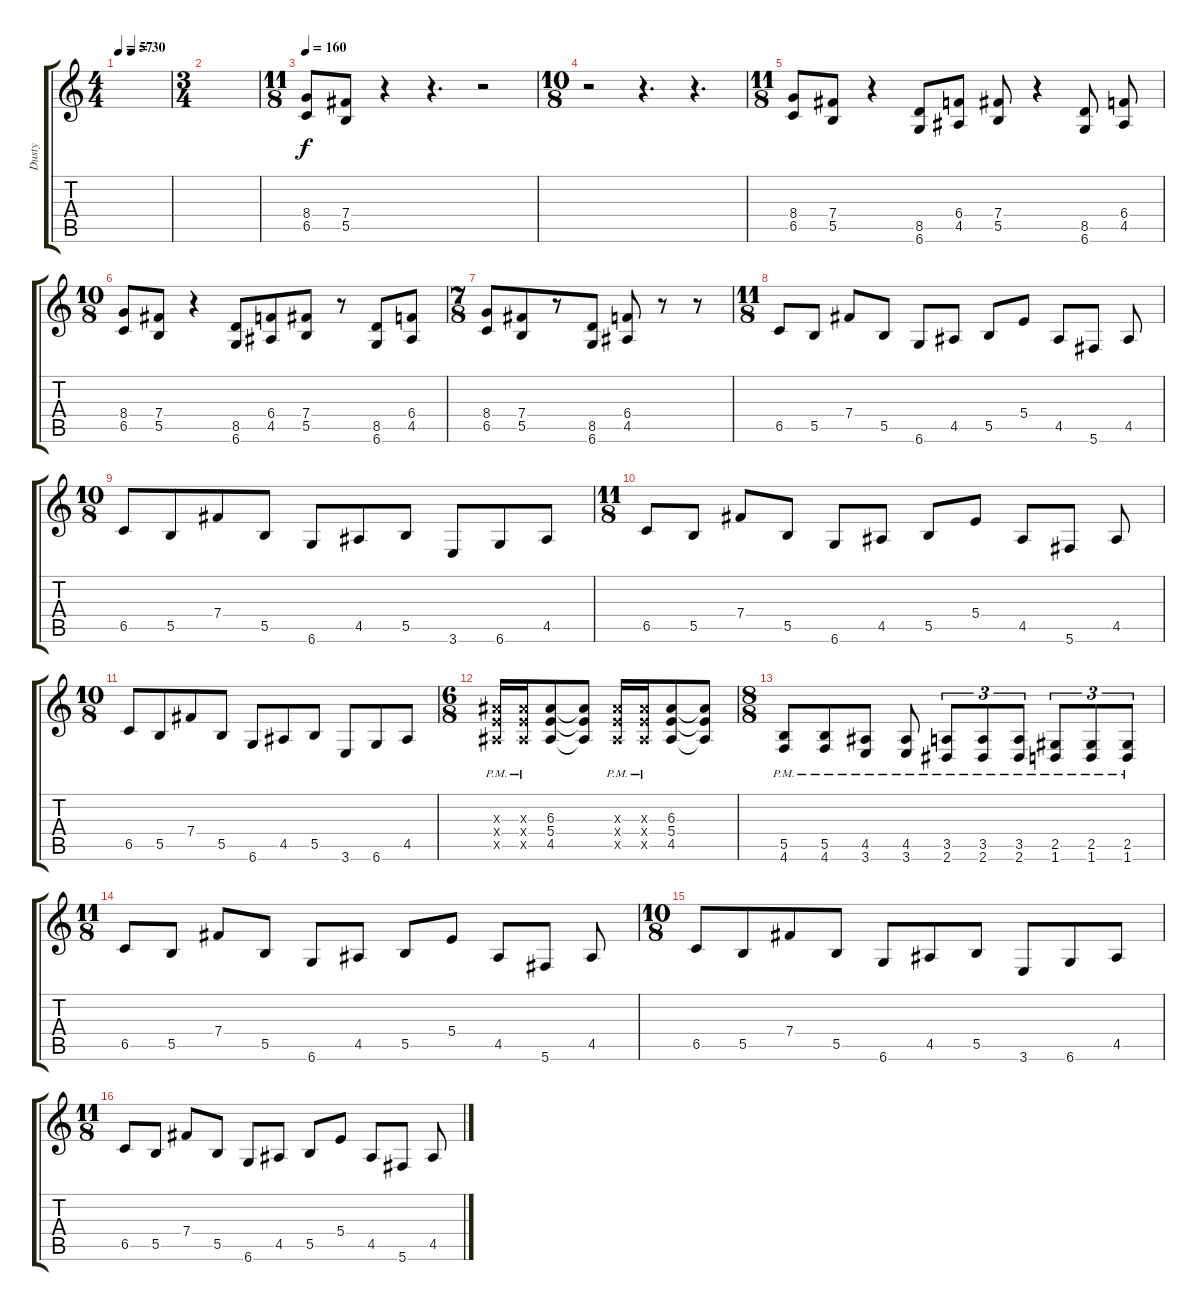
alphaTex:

\track ("Dusty" "Dusty") {instrument distortionguitar}
\staff {score tabs}
\tuning (Db4 Ab3 E3 B2 Gb2 Db2) {hide}
\ts (4 4)
\tempo 57
\tempo (30 0.25)
\clef g2
\ks c
|
\ts (3 4)
|
\ts (11 8)
\tempo 160
(8.4 6.5).8{volume 12 balance 14 instrument distortionguitar} (7.4 5.5).8 r.4 r.4{d} r.2 |
\ts (10 8)
r.2 r.4{d} r.4{d} |
\ts (11 8)
(8.4 6.5).8 (7.4 5.5).8 r.4 (8.5 6.6).8 (6.4 4.5).8 (7.4 5.5).8 r.4 (8.5 6.6).8 (6.4 4.5).8 |
\ts (10 8)
(8.4 6.5).8 (7.4 5.5).8 r.4 (8.5 6.6).8 (6.4 4.5).8 (7.4 5.5).8 r.8 (8.5 6.6).8 (6.4 4.5).8 |
\ts (7 8)
(8.4 6.5).8 (7.4 5.5).8 r.8 (8.5 6.6).8 (6.4 4.5).8 r.8 r.8 |
\ts (11 8)
6.5.8 5.5.8 7.4.8 5.5.8 6.6.8 4.5.8 5.5.8 5.4.8 4.5.8 5.6.8 4.5.8 |
\ts (10 8)
6.5.8 5.5.8 7.4.8 5.5.8 6.6.8 4.5.8 5.5.8 3.6.8 6.6.8 4.5.8 |
\ts (11 8)
6.5.8 5.5.8 7.4.8 5.5.8 6.6.8 4.5.8 5.5.8 5.4.8 4.5.8 5.6.8 4.5.8 |
\ts (10 8)
6.5.8 5.5.8 7.4.8 5.5.8 6.6.8 4.5.8 5.5.8 3.6.8 6.6.8 4.5.8 |
\ts (6 8)
(6.3{pm x} 5.4{pm x} 4.5{pm x}).16 (6.3{pm x} 5.4{pm x} 4.5{pm x}).16 (6.3 5.4 4.5).8 (6.3{t} 5.4{t} 4.5{t}).8 (6.3{pm x} 5.4{pm x} 4.5{pm x}).16 (6.3{pm x} 5.4{pm x} 4.5{pm x}).16 (6.3 5.4 4.5).8 (6.3{t} 5.4{t} 4.5{t}).8 |
\ts (8 8)
(5.5{pm} 4.6{pm}).8 (5.5{pm} 4.6{pm}).8 (4.5{pm} 3.6{pm}).8 (4.5{pm} 3.6{pm}).8 (3.5{pm} 2.6{pm}).8{tu (3 2)} (3.5{pm} 2.6{pm}).8{tu (3 2)} (3.5{pm} 2.6{pm}).8{tu (3 2)} (2.5{pm} 1.6{pm}).8{tu (3 2)} (2.5{pm} 1.6{pm}).8{tu (3 2)} (2.5{pm} 1.6{pm}).8{tu (3 2)} |
\ts (11 8)
6.5.8 5.5.8 7.4.8 5.5.8 6.6.8 4.5.8 5.5.8 5.4.8 4.5.8 5.6.8 4.5.8 |
\ts (10 8)
6.5.8 5.5.8 7.4.8 5.5.8 6.6.8 4.5.8 5.5.8 3.6.8 6.6.8 4.5.8 |
\ts (11 8)
6.5.8 5.5.8 7.4.8 5.5.8 6.6.8 4.5.8 5.5.8 5.4.8 4.5.8 5.6.8 4.5.8
